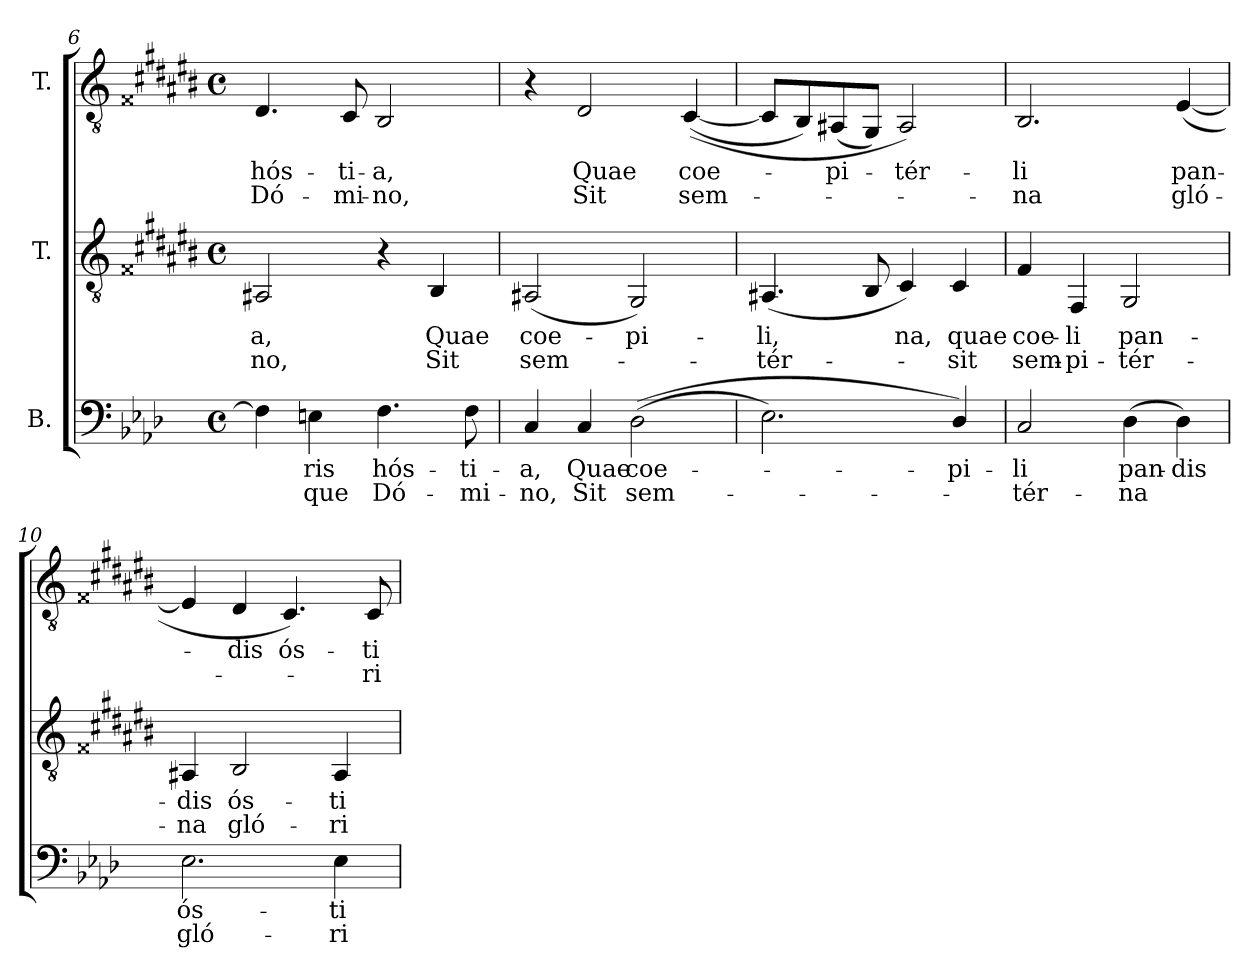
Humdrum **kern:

**kern	**text	**text	**kern	**text	**text	**kern	**text	**text
*part3	*part3	*part3	*part2	*part2	*part2	*part1	*part1	*part1
*staff3	*staff3	*staff3	*staff2	*staff2	*staff2	*staff1	*staff1	*staff1
*I"B.	*	*	*I"T.	*	*	*I"T.	*	*
!!LO:LB:g=z
*clefF4	*	*	*clefGv2	*	*	*clefGv2	*	*
*	*	*	*ITrd2c3	*	*	*ITrd2c3	*	*
*k[b-e-a-d-]	*	*	*k[f##c#g#d#a#e#b#]	*	*	*k[f##c#g#d#a#e#b#]	*	*
*f:	*	*	*e#:	*	*	*e#:	*	*
*M4/4	*	*	*M4/4	*	*	*M4/4	*	*
*met(c)	*	*	*met(c)	*	*	*met(c)	*	*
=6	=6	=6	=6	=6	=6	=6	=6	=6
!	!	!	!	!LO:LY:b:color=#000000	!LO:LY:b:color=#000000	!	!	!
!	!	!	!	!	!	!	!LO:LY:b:color=#000000	!LO:LY:b:color=#000000
4Fi\]	.	.	2FF##i/	-a,	-no,	4.BB#i/	hós-	Dó-
!	!LO:LY:b:color=#000000	!LO:LY:b:color=#000000	!	!	!	!	!	!
4Eni\	ris	-que	.	.	.	.	.	.
!	!	!	!	!	!	!	!LO:LY:b:color=#000000	!LO:LY:b:color=#000000
.	.	.	.	.	.	8AA#i/	-ti-	-mi-
!	!LO:LY:b:color=#000000	!LO:LY:b:color=#000000	!	!	!	!	!	!
!	!	!	!	!	!	!	!LO:LY:b:color=#000000	!LO:LY:b:color=#000000
4.Fi\	hós-	Dó-	4r	.	.	2GG#i/	-a,	-no,
!	!	!	!	!LO:LY:b:color=#000000	!LO:LY:b:color=#000000	!	!	!
.	.	.	4GG#i/	Quae	Sit	.	.	.
!	!LO:LY:b:color=#000000	!LO:LY:b:color=#000000	!	!	!	!	!	!
8Fi\	-ti-	-mi-	.	.	.	.	.	.
=7	=7	=7	=7	=7	=7	=7	=7	=7
!	!LO:LY:b:color=#000000	!LO:LY:b:color=#000000	!	!	!	!	!	!
!	!	!	!	!LO:LY:b:color=#000000	!LO:LY:b:color=#000000	!	!	!
4Ci/	-a,	-no,	(2FF##i/	coe-	sem-	4r	.	.
!	!LO:LY:b:color=#000000	!LO:LY:b:color=#000000	!	!	!	!	!	!
!	!	!	!	!	!	!	!LO:LY:b:color=#000000	!LO:LY:b:color=#000000
4Ci/	Quae	Sit	.	.	.	2BB#i/	Quae	Sit
!	!LO:LY:b:color=#000000	!LO:LY:b:color=#000000	!	!	!	!	!	!
!	!	!	!	!LO:LY:b:color=#000000	!	!	!	!
((2D-i\	coe-	sem-	2EE#i/)	-pi-	.	.	.	.
!	!	!	!	!	!	!	!LO:LY:b:color=#000000	!LO:LY:b:color=#000000
.	.	.	.	.	.	(([<4AA#i/	coe-	sem-
=8	=8	=8	=8	=8	=8	=8	=8	=8
!	!	!	!	!LO:LY:b:color=#000000	!LO:LY:b:color=#000000	!	!	!
2.E-i\)	.	.	(4.FF##i/	-li,	-tér-	8AA#i/L]	.	.
.	.	.	.	.	.	8GG#i/)	.	.
!	!	!	!	!	!	!	!LO:LY:b:color=#000000	!
.	.	.	.	.	.	(8FF##i/	-pi-	.
.	.	.	8GG#i/	.	.	8EE#i/J)	.	.
!	!	!	!	!LO:LY:b:color=#000000	!	!	!	!
!	!	!	!	!	!	!	!LO:LY:b:color=#000000	!
.	.	.	4AA#i/)	-na,	.	2FF##i/)	-tér-	.
!	!LO:LY:b:color=#000000	!	!	!	!	!	!	!
!	!	!	!	!LO:LY:b:color=#000000	!LO:LY:b:color=#000000	!	!	!
4D-i/)	-pi-	.	4AA#i/	quae	sit	.	.	.
=9	=9	=9	=9	=9	=9	=9	=9	=9
!	!LO:LY:b:color=#000000	!LO:LY:b:color=#000000	!	!	!	!	!	!
!	!	!	!	!LO:LY:b:color=#000000	!LO:LY:b:color=#000000	!	!	!
!	!	!	!	!	!	!	!LO:LY:b:color=#000000	!LO:LY:b:color=#000000
2Ci/	-li	-tér-	4D#i/	coe-	sem-	2.GG#i/	-li	-na
!	!	!	!	!LO:LY:b:color=#000000	!LO:LY:b:color=#000000	!	!	!
.	.	.	4DD#i/	-li	-pi-	.	.	.
!	!LO:LY:b:color=#000000	!LO:LY:b:color=#000000	!	!	!	!	!	!
!	!	!	!	!LO:LY:b:color=#000000	!LO:LY:b:color=#000000	!	!	!
(4D-i\	pan-	-na	2EE#i/	pan-	-tér-	.	.	.
!	!LO:LY:b:color=#000000	!	!	!	!	!	!	!
!	!	!	!	!	!	!	!LO:LY:b:color=#000000	!LO:LY:b:color=#000000
4D-i\)	-dis	.	.	.	.	([<4C#i/	pan-	gló-
=10	=10	=10	=10	=10	=10	=10	=10	=10
!	!LO:LY:b:color=#000000	!LO:LY:b:color=#000000	!	!	!	!	!	!
!	!	!	!	!LO:LY:b:color=#000000	!LO:LY:b:color=#000000	!	!	!
2.E-i\	ós-	gló-	4FF##i/	-dis	-na	4C#i/]	.	.
!	!	!	!	!LO:LY:b:color=#000000	!LO:LY:b:color=#000000	!	!	!
!	!	!	!	!	!	!	!LO:LY:b:color=#000000	!
.	.	.	2GG#i/	ós-	gló-	4BB#i/	-dis	.
!	!	!	!	!	!	!	!LO:LY:b:color=#000000	!
.	.	.	.	.	.	4.AA#i/)	ós-	.
!	!LO:LY:b:color=#000000	!LO:LY:b:color=#000000	!	!	!	!	!	!
!	!	!	!	!LO:LY:b:color=#000000	!LO:LY:b:color=#000000	!	!	!
4E-i\	-ti-	-ri-	4FF##i/	-ti-	-ri-	.	.	.
!	!	!	!	!	!	!	!LO:LY:b:color=#000000	!LO:LY:b:color=#000000
.	.	.	.	.	.	8AA#i/	-ti-	-ri-
=	=	=	=	=	=	=	=	=
*-	*-	*-	*-	*-	*-	*-	*-	*-
